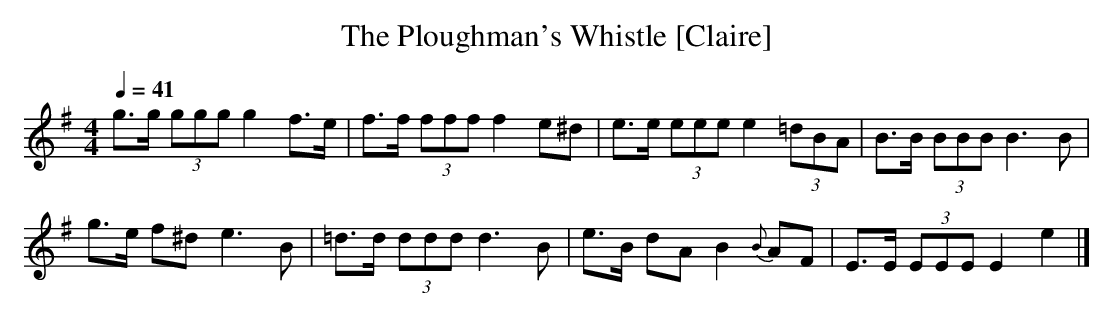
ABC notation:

X:1
T: The Ploughman's Whistle [Claire]
M: 4/4
L: 1/8
Q: 1/4=41
K: Em % 1 sharps
V: 1
g>g (3ggg g2 f>e | f>f (3fff f2 e^d | e>e (3eee e2 (3=dBA | B>B (3BBB B3 B |
g>e f^d e3 B | =d>d (3ddd d3 B | e>B dA B2 {B}AF | E>E (3EEE E2 e2 |]
